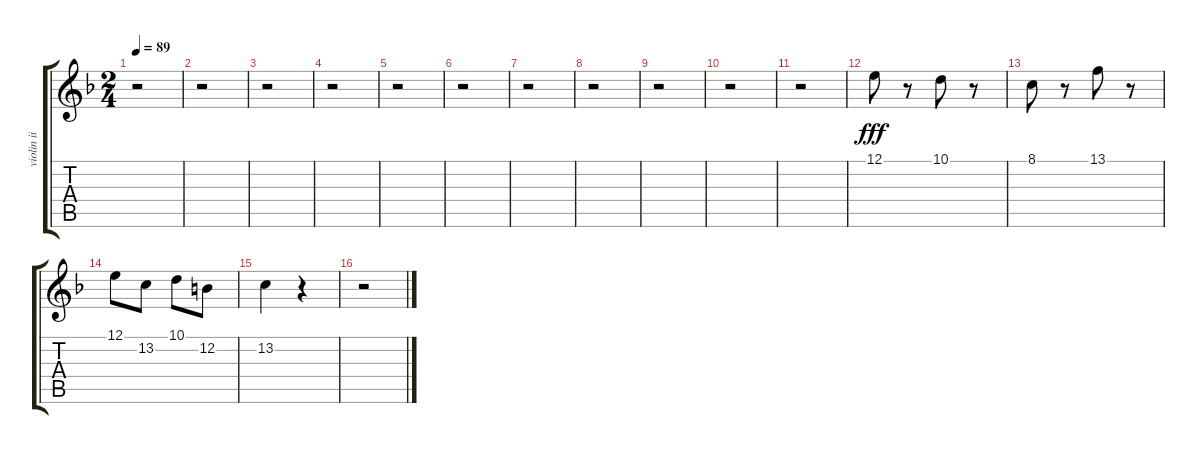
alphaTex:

\track ("violin ii" "violin ii") {instrument stringensemble1}
\staff {score tabs}
\tuning (E4 B3 G3 D3 A2 E2) {hide}
\ts (2 4)
\tempo 89
\clef g2
\ks dminor
r.2{dy fff} |
r.2 |
r.2 |
r.2 |
r.2 |
r.2 |
r.2 |
r.2 |
r.2 |
r.2 |
r.2 |
12.1.8 r.8 10.1.8 r.8 |
8.1.8 r.8 13.1.8 r.8 |
12.1.8 13.2.8 10.1.8 12.2.8 |
13.2.4 r.4 |
r.2
